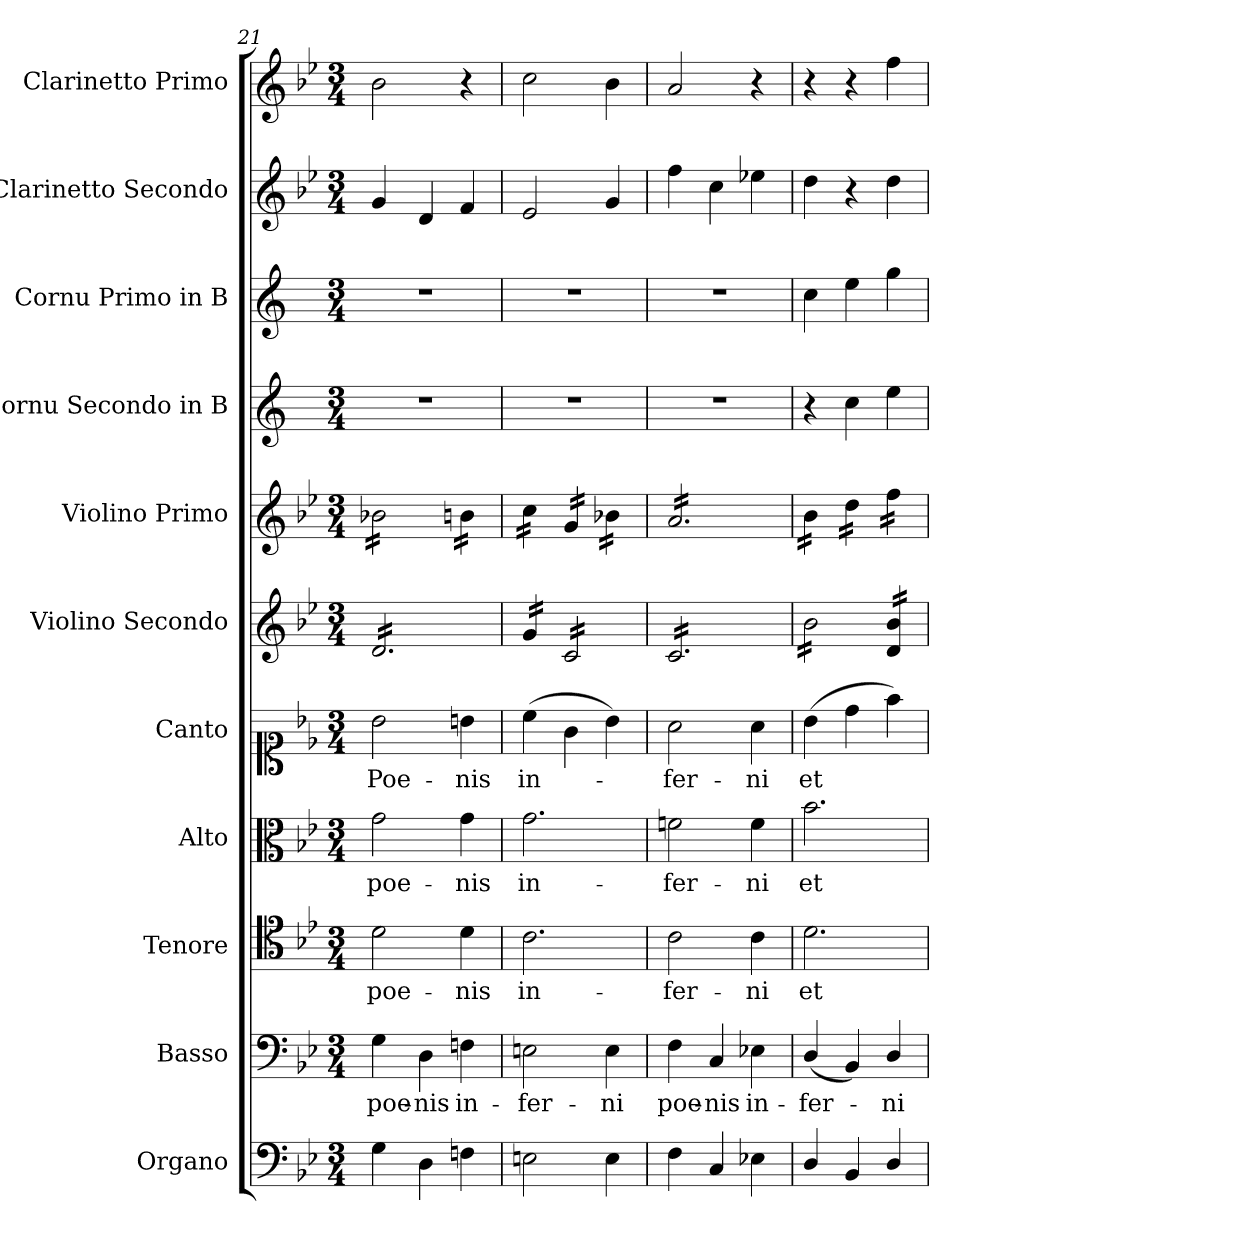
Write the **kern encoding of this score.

**kern	**kern	**text	**kern	**text	**kern	**text	**kern	**text	**kern	**kern	**kern	**kern	**kern	**kern
*part11	*part10	*part10	*part9	*part9	*part8	*part8	*part7	*part7	*part6	*part5	*part4	*part3	*part2	*part1
*staff11	*staff10	*staff10	*staff9	*staff9	*staff8	*staff8	*staff7	*staff7	*staff6	*staff5	*staff4	*staff3	*staff2	*staff1
*I"Organo	*I"Basso	*	*I"Tenore	*	*I"Alto	*	*I"Canto	*	*I"Violino Secondo	*I"Violino Primo	*I"Cornu Secondo in B	*I"Cornu Primo in B	*I"Clarinetto Secondo	*I"Clarinetto Primo
*I'Org	*I'B	*	*I'T	*	*I'A	*	*I'C	*	*	*I'Vn I	*	*I'Cor I	*	*I'Cl I
*clefF4	*clefF4	*	*clefC4	*	*clefC3	*	*clefC1	*	*clefG2	*clefG2	*clefG2	*clefG2	*clefG2	*clefG2
*	*	*	*	*	*	*	*	*	*	*	*ITrd1c2	*ITrd1c2	*	*
*k[b-e-]	*k[b-e-]	*	*k[b-e-]	*	*k[b-e-]	*	*k[b-e-]	*	*k[b-e-]	*k[b-e-]	*k[b-e-]	*k[b-e-]	*k[b-e-]	*k[b-e-]
*B-:	*B-:	*	*B-:	*	*B-:	*	*B-:	*	*B-:	*B-:	*	*	*B-:	*B-:
*M3/4	*M3/4	*	*M3/4	*	*M3/4	*	*M3/4	*	*M3/4	*M3/4	*M3/4	*M3/4	*M3/4	*M3/4
=21	=21	=21	=21	=21	=21	=21	=21	=21	=21	=21	=21	=21	=21	=21
*	*	*	*	*	*	*	*	*	*tremolo	*	*	*	*	*
*	*	*	*	*	*	*	*	*	*	*tremolo	*	*	*	*
4G	4G	poe-	2d	poe-	2g	poe-	2b-	Poe-	16dLL	16b-XLL	2.r	2.r	4g	2b-
.	.	.	.	.	.	.	.	.	16d	16b-X	.	.	.	.
.	.	.	.	.	.	.	.	.	16d	16b-X	.	.	.	.
.	.	.	.	.	.	.	.	.	16d	16b-X	.	.	.	.
4D	4D	-nis	.	.	.	.	.	.	16d	16b-X	.	.	4d	.
.	.	.	.	.	.	.	.	.	16d	16b-X	.	.	.	.
.	.	.	.	.	.	.	.	.	16d	16b-X	.	.	.	.
.	.	.	.	.	.	.	.	.	16d	16b-XJJ	.	.	.	.
4Fn	4Fn	in-	4d	-nis	4g	-nis	4bn	-nis	16d	16bnLL	.	.	4f	4r
.	.	.	.	.	.	.	.	.	16d	16bn	.	.	.	.
.	.	.	.	.	.	.	.	.	16d	16bn	.	.	.	.
.	.	.	.	.	.	.	.	.	16dJJ	16bnJJ	.	.	.	.
=22	=22	=22	=22	=22	=22	=22	=22	=22	=22	=22	=22	=22	=22	=22
2En	2En	-fer-	2.c	in-	2.g	in-	(>4cc	in-	16gLL	16ccLL	2.r	2.r	2e-	2cc
.	.	.	.	.	.	.	.	.	16g	16cc	.	.	.	.
.	.	.	.	.	.	.	.	.	16g	16cc	.	.	.	.
.	.	.	.	.	.	.	.	.	16gJJ	16ccJJ	.	.	.	.
.	.	.	.	.	.	.	4g	.	16cLL	16gLL	.	.	.	.
.	.	.	.	.	.	.	.	.	16c	16g	.	.	.	.
.	.	.	.	.	.	.	.	.	16c	16g	.	.	.	.
.	.	.	.	.	.	.	.	.	16c	16gJJ	.	.	.	.
4E	4E	-ni	.	.	.	.	4b-)	.	16c	16b-XLL	.	.	4g	4b-
.	.	.	.	.	.	.	.	.	16c	16b-X	.	.	.	.
.	.	.	.	.	.	.	.	.	16c	16b-X	.	.	.	.
.	.	.	.	.	.	.	.	.	16cJJ	16b-XJJ	.	.	.	.
=23	=23	=23	=23	=23	=23	=23	=23	=23	=23	=23	=23	=23	=23	=23
4F	4F	poe-	2c	-fer-	2fn	-fer-	2a	-fer-	16cLL	16aLL	2.r	2.r	4ff	2a
.	.	.	.	.	.	.	.	.	16c	16a	.	.	.	.
.	.	.	.	.	.	.	.	.	16c	16a	.	.	.	.
.	.	.	.	.	.	.	.	.	16c	16a	.	.	.	.
4C	4C	-nis	.	.	.	.	.	.	16c	16a	.	.	4cc	.
.	.	.	.	.	.	.	.	.	16c	16a	.	.	.	.
.	.	.	.	.	.	.	.	.	16c	16a	.	.	.	.
.	.	.	.	.	.	.	.	.	16c	16a	.	.	.	.
4E-X	4E-X	in-	4c	-ni	4f	-ni	4a	-ni	16c	16a	.	.	4ee-X	4r
.	.	.	.	.	.	.	.	.	16c	16a	.	.	.	.
.	.	.	.	.	.	.	.	.	16c	16a	.	.	.	.
.	.	.	.	.	.	.	.	.	16cJJ	16aJJ	.	.	.	.
=24	=24	=24	=24	=24	=24	=24	=24	=24	=24	=24	=24	=24	=24	=24
4D/	(<4D/	-fer-	2.d	et	2.b-	et	(>4b-	et	16b-LL	16b-LL	4r	4b-	4dd	4r
.	.	.	.	.	.	.	.	.	16b-	16b-	.	.	.	.
.	.	.	.	.	.	.	.	.	16b-	16b-	.	.	.	.
.	.	.	.	.	.	.	.	.	16b-	16b-JJ	.	.	.	.
4BB-	4BB-)	.	.	.	.	.	4dd	.	16b-	16ddLL	4b-	4dd	4r	4r
.	.	.	.	.	.	.	.	.	16b-	16dd	.	.	.	.
.	.	.	.	.	.	.	.	.	16b-	16dd	.	.	.	.
.	.	.	.	.	.	.	.	.	16b-JJ	16ddJJ	.	.	.	.
4D/	4D/	-ni	.	.	.	.	4ff)	.	16d 16b-LL	16ffLL	4dd	4ff	4dd	4ff
.	.	.	.	.	.	.	.	.	16d 16b-	16ff	.	.	.	.
.	.	.	.	.	.	.	.	.	16d 16b-	16ff	.	.	.	.
.	.	.	.	.	.	.	.	.	16d 16b-JJ	16ffJJ	.	.	.	.
*	*	*	*	*	*	*	*	*	*	*Xtremolo	*	*	*	*
*	*	*	*	*	*	*	*	*	*Xtremolo	*	*	*	*	*
=	=	=	=	=	=	=	=	=	=	=	=	=	=	=
*-	*-	*-	*-	*-	*-	*-	*-	*-	*-	*-	*-	*-	*-	*-
